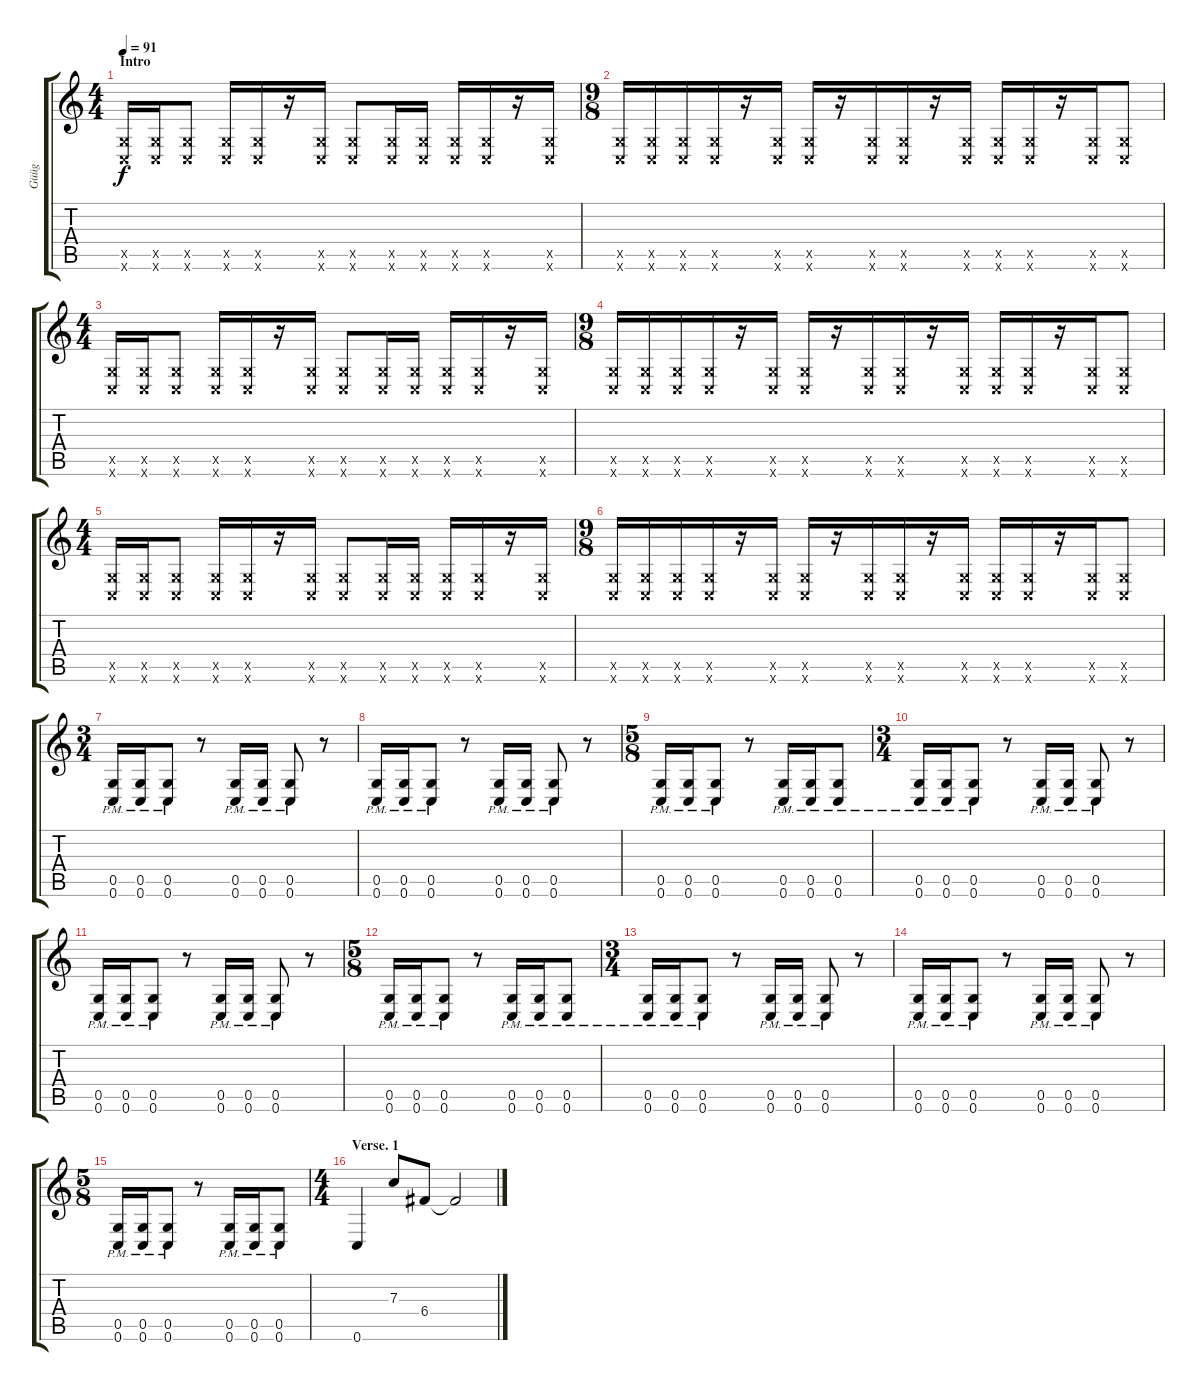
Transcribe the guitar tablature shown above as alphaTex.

\track ("Güüg" "Güüg") {instrument distortionguitar}
\staff {score tabs}
\tuning (D4 A3 F3 C3 G2 C2) {hide}
\ts (4 4)
\section ("" "Intro")
\tempo 91
\clef g2
\ks c
(0.5{x} 0.6{x}).16{dy f instrument distortionguitar} (0.5{x} 0.6{x}).16 (0.5{x} 0.6{x}).8 (0.5{x} 0.6{x}).16 (0.5{x} 0.6{x}).16 r.16 (0.5{x} 0.6{x}).16 (0.5{x} 0.6{x}).8 (0.5{x} 0.6{x}).16 (0.5{x} 0.6{x}).16 (0.5{x} 0.6{x}).16 (0.5{x} 0.6{x}).16 r.16 (0.5{x} 0.6{x}).16 |
\ts (9 8)
(0.5{x} 0.6{x}).16 (0.5{x} 0.6{x}).16 (0.5{x} 0.6{x}).16 (0.5{x} 0.6{x}).16 r.16 (0.5{x} 0.6{x}).16 (0.5{x} 0.6{x}).16 r.16 (0.5{x} 0.6{x}).16 (0.5{x} 0.6{x}).16 r.16 (0.5{x} 0.6{x}).16 (0.5{x} 0.6{x}).16 (0.5{x} 0.6{x}).16 r.16 (0.5{x} 0.6{x}).16 (0.5{x} 0.6{x}).8 |
\ts (4 4)
(0.5{x} 0.6{x}).16 (0.5{x} 0.6{x}).16 (0.5{x} 0.6{x}).8 (0.5{x} 0.6{x}).16 (0.5{x} 0.6{x}).16 r.16 (0.5{x} 0.6{x}).16 (0.5{x} 0.6{x}).8 (0.5{x} 0.6{x}).16 (0.5{x} 0.6{x}).16 (0.5{x} 0.6{x}).16 (0.5{x} 0.6{x}).16 r.16 (0.5{x} 0.6{x}).16 |
\ts (9 8)
(0.5{x} 0.6{x}).16 (0.5{x} 0.6{x}).16 (0.5{x} 0.6{x}).16 (0.5{x} 0.6{x}).16 r.16 (0.5{x} 0.6{x}).16 (0.5{x} 0.6{x}).16 r.16 (0.5{x} 0.6{x}).16 (0.5{x} 0.6{x}).16 r.16 (0.5{x} 0.6{x}).16 (0.5{x} 0.6{x}).16 (0.5{x} 0.6{x}).16 r.16 (0.5{x} 0.6{x}).16 (0.5{x} 0.6{x}).8 |
\ts (4 4)
(0.5{x} 0.6{x}).16 (0.5{x} 0.6{x}).16 (0.5{x} 0.6{x}).8 (0.5{x} 0.6{x}).16 (0.5{x} 0.6{x}).16 r.16 (0.5{x} 0.6{x}).16 (0.5{x} 0.6{x}).8 (0.5{x} 0.6{x}).16 (0.5{x} 0.6{x}).16 (0.5{x} 0.6{x}).16 (0.5{x} 0.6{x}).16 r.16 (0.5{x} 0.6{x}).16 |
\ts (9 8)
(0.5{x} 0.6{x}).16 (0.5{x} 0.6{x}).16 (0.5{x} 0.6{x}).16 (0.5{x} 0.6{x}).16 r.16 (0.5{x} 0.6{x}).16 (0.5{x} 0.6{x}).16 r.16 (0.5{x} 0.6{x}).16 (0.5{x} 0.6{x}).16 r.16 (0.5{x} 0.6{x}).16 (0.5{x} 0.6{x}).16 (0.5{x} 0.6{x}).16 r.16 (0.5{x} 0.6{x}).16 (0.5{x} 0.6{x}).8 |
\ts (3 4)
(0.5{pm} 0.6{pm}).16 (0.5{pm} 0.6{pm}).16 (0.5{pm} 0.6{pm}).8 r.8 (0.5{pm} 0.6{pm}).16 (0.5{pm} 0.6{pm}).16 (0.5{pm} 0.6{pm}).8 r.8 |
(0.5{pm} 0.6{pm}).16 (0.5{pm} 0.6{pm}).16 (0.5{pm} 0.6{pm}).8 r.8 (0.5{pm} 0.6{pm}).16 (0.5{pm} 0.6{pm}).16 (0.5{pm} 0.6{pm}).8 r.8 |
\ts (5 8)
(0.5{pm} 0.6{pm}).16 (0.5{pm} 0.6{pm}).16 (0.5{pm} 0.6{pm}).8 r.8 (0.5{pm} 0.6{pm}).16 (0.5{pm} 0.6{pm}).16 (0.5{pm} 0.6{pm}).8 |
\ts (3 4)
(0.5{pm} 0.6{pm}).16 (0.5{pm} 0.6{pm}).16 (0.5{pm} 0.6{pm}).8 r.8 (0.5{pm} 0.6{pm}).16 (0.5{pm} 0.6{pm}).16 (0.5{pm} 0.6{pm}).8 r.8 |
(0.5{pm} 0.6{pm}).16 (0.5{pm} 0.6{pm}).16 (0.5{pm} 0.6{pm}).8 r.8 (0.5{pm} 0.6{pm}).16 (0.5{pm} 0.6{pm}).16 (0.5{pm} 0.6{pm}).8 r.8 |
\ts (5 8)
(0.5{pm} 0.6{pm}).16 (0.5{pm} 0.6{pm}).16 (0.5{pm} 0.6{pm}).8 r.8 (0.5{pm} 0.6{pm}).16 (0.5{pm} 0.6{pm}).16 (0.5{pm} 0.6{pm}).8 |
\ts (3 4)
(0.5{pm} 0.6{pm}).16 (0.5{pm} 0.6{pm}).16 (0.5{pm} 0.6{pm}).8 r.8 (0.5{pm} 0.6{pm}).16 (0.5{pm} 0.6{pm}).16 (0.5{pm} 0.6{pm}).8 r.8 |
(0.5{pm} 0.6{pm}).16 (0.5{pm} 0.6{pm}).16 (0.5{pm} 0.6{pm}).8 r.8 (0.5{pm} 0.6{pm}).16 (0.5{pm} 0.6{pm}).16 (0.5{pm} 0.6{pm}).8 r.8 |
\ts (5 8)
(0.5{pm} 0.6{pm}).16 (0.5{pm} 0.6{pm}).16 (0.5{pm} 0.6{pm}).8 r.8 (0.5{pm} 0.6{pm}).16 (0.5{pm} 0.6{pm}).16 (0.5{pm} 0.6{pm}).8 |
\ts (4 4)
\section ("" "Verse. 1 ")
0.6.4{instrument electricguitarclean} 7.3.8 6.4.8 6.4{t}.2
